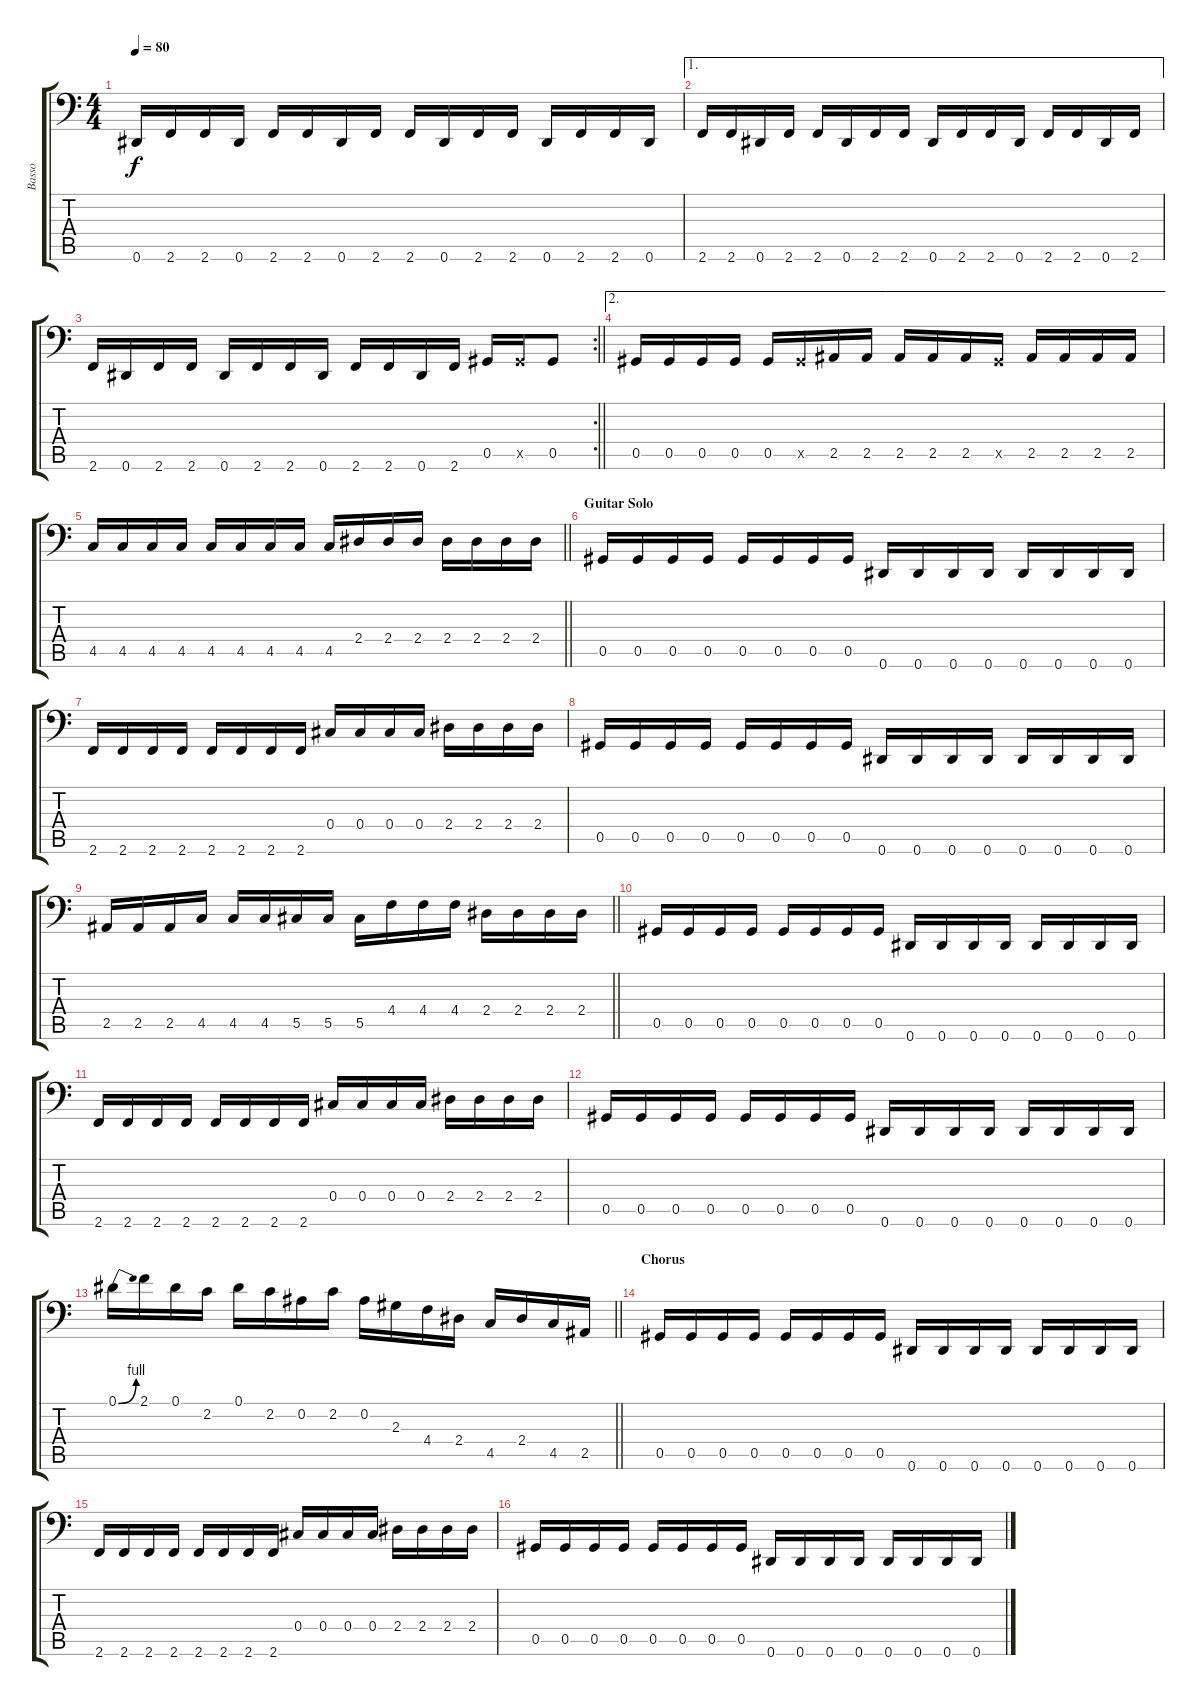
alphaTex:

\track ("Basso" "Basso") {instrument electricbassfinger}
\staff {score tabs}
\tuning (Eb3 Bb2 Gb2 Db2 Ab1 Eb1) {hide}
\ts (4 4)
\tempo 80
\clef f4
\ks c
0.6.16{dy f} 2.6.16 2.6.16 0.6.16 2.6.16 2.6.16 0.6.16 2.6.16 2.6.16 0.6.16 2.6.16 2.6.16 0.6.16 2.6.16 2.6.16 0.6.16 |
\ae 1
2.6.16 2.6.16 0.6.16 2.6.16 2.6.16 0.6.16 2.6.16 2.6.16 0.6.16 2.6.16 2.6.16 0.6.16 2.6.16 2.6.16 0.6.16 2.6.16 |
\rc 2
\barLineRight lightlight
2.6.16 0.6.16 2.6.16 2.6.16 0.6.16 2.6.16 2.6.16 0.6.16 2.6.16 2.6.16 0.6.16 2.6.16 0.5.16 0.5{x}.16 0.5.8 |
\ae 2
0.5.16 0.5.16 0.5.16 0.5.16 0.5.16 0.5{x}.16 2.5.16 2.5.16 2.5.16 2.5.16 2.5.16 0.5{x}.16 2.5.16 2.5.16 2.5.16 2.5.16 |
\barLineRight lightlight
4.5.16 4.5.16 4.5.16 4.5.16 4.5.16 4.5.16 4.5.16 4.5.16 4.5.16 2.4.16 2.4.16 2.4.16 2.4.16 2.4.16 2.4.16 2.4.16 |
\section ("" "Guitar Solo")
0.5.16 0.5.16 0.5.16 0.5.16 0.5.16 0.5.16 0.5.16 0.5.16 0.6.16 0.6.16 0.6.16 0.6.16 0.6.16 0.6.16 0.6.16 0.6.16 |
2.6.16 2.6.16 2.6.16 2.6.16 2.6.16 2.6.16 2.6.16 2.6.16 0.4.16 0.4.16 0.4.16 0.4.16 2.4.16 2.4.16 2.4.16 2.4.16 |
0.5.16 0.5.16 0.5.16 0.5.16 0.5.16 0.5.16 0.5.16 0.5.16 0.6.16 0.6.16 0.6.16 0.6.16 0.6.16 0.6.16 0.6.16 0.6.16 |
\barLineRight lightlight
2.5.16 2.5.16 2.5.16 4.5.16 4.5.16 4.5.16 5.5.16 5.5.16 5.5.16 4.4.16 4.4.16 4.4.16 2.4.16 2.4.16 2.4.16 2.4.16 |
0.5.16 0.5.16 0.5.16 0.5.16 0.5.16 0.5.16 0.5.16 0.5.16 0.6.16 0.6.16 0.6.16 0.6.16 0.6.16 0.6.16 0.6.16 0.6.16 |
2.6.16 2.6.16 2.6.16 2.6.16 2.6.16 2.6.16 2.6.16 2.6.16 0.4.16 0.4.16 0.4.16 0.4.16 2.4.16 2.4.16 2.4.16 2.4.16 |
0.5.16 0.5.16 0.5.16 0.5.16 0.5.16 0.5.16 0.5.16 0.5.16 0.6.16 0.6.16 0.6.16 0.6.16 0.6.16 0.6.16 0.6.16 0.6.16 |
\barLineRight lightlight
0.1{be (bend 0 0 60 4)}.16 2.1.16 0.1.16 2.2.16 0.1.16 2.2.16 0.2.16 2.2.16 0.2.16 2.3.16 4.4.16 2.4.16 4.5.16 2.4.16 4.5.16 2.5.16 |
\section ("" "Chorus")
0.5.16 0.5.16 0.5.16 0.5.16 0.5.16 0.5.16 0.5.16 0.5.16 0.6.16 0.6.16 0.6.16 0.6.16 0.6.16 0.6.16 0.6.16 0.6.16 |
2.6.16 2.6.16 2.6.16 2.6.16 2.6.16 2.6.16 2.6.16 2.6.16 0.4.16 0.4.16 0.4.16 0.4.16 2.4.16 2.4.16 2.4.16 2.4.16 |
0.5.16 0.5.16 0.5.16 0.5.16 0.5.16 0.5.16 0.5.16 0.5.16 0.6.16 0.6.16 0.6.16 0.6.16 0.6.16 0.6.16 0.6.16 0.6.16
